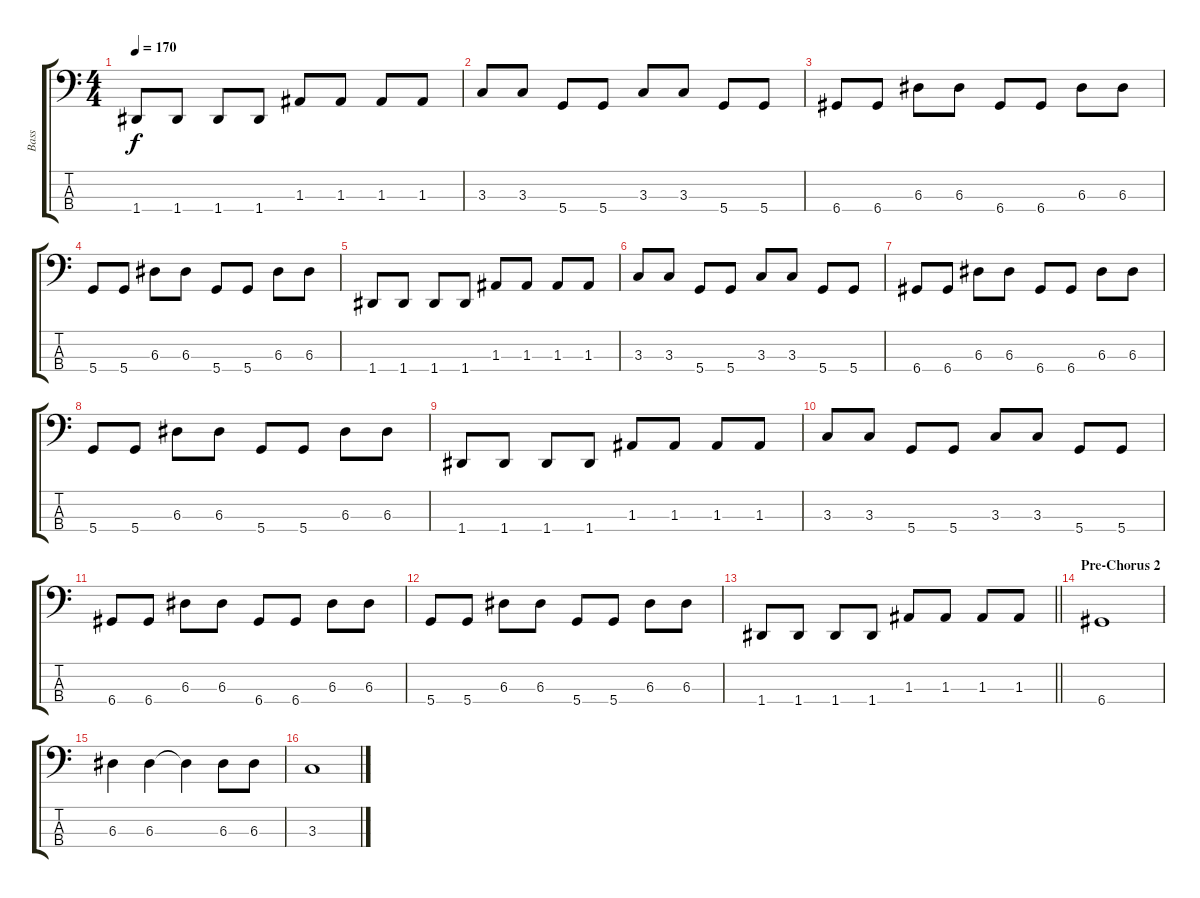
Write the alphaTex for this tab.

\track ("Bass" "Bass") {instrument electricbassfinger}
\staff {score tabs}
\tuning (G2 D2 A1 D1) {hide}
\ts (4 4)
\tempo 170
\clef f4
\ks c
1.4.8{dy f} 1.4.8 1.4.8 1.4.8 1.3.8 1.3.8 1.3.8 1.3.8 |
3.3.8 3.3.8 5.4.8 5.4.8 3.3.8 3.3.8 5.4.8 5.4.8 |
6.4.8 6.4.8 6.3.8 6.3.8 6.4.8 6.4.8 6.3.8 6.3.8 |
5.4.8 5.4.8 6.3.8 6.3.8 5.4.8 5.4.8 6.3.8 6.3.8 |
1.4.8 1.4.8 1.4.8 1.4.8 1.3.8 1.3.8 1.3.8 1.3.8 |
3.3.8 3.3.8 5.4.8 5.4.8 3.3.8 3.3.8 5.4.8 5.4.8 |
6.4.8 6.4.8 6.3.8 6.3.8 6.4.8 6.4.8 6.3.8 6.3.8 |
5.4.8 5.4.8 6.3.8 6.3.8 5.4.8 5.4.8 6.3.8 6.3.8 |
1.4.8 1.4.8 1.4.8 1.4.8 1.3.8 1.3.8 1.3.8 1.3.8 |
3.3.8 3.3.8 5.4.8 5.4.8 3.3.8 3.3.8 5.4.8 5.4.8 |
6.4.8 6.4.8 6.3.8 6.3.8 6.4.8 6.4.8 6.3.8 6.3.8 |
5.4.8 5.4.8 6.3.8 6.3.8 5.4.8 5.4.8 6.3.8 6.3.8 |
\barLineRight lightlight
1.4.8 1.4.8 1.4.8 1.4.8 1.3.8 1.3.8 1.3.8 1.3.8 |
\section ("" "Pre-Chorus 2")
6.4.1 |
6.3.4 6.3.4 6.3{t}.4 6.3.8 6.3.8 |
3.3.1
